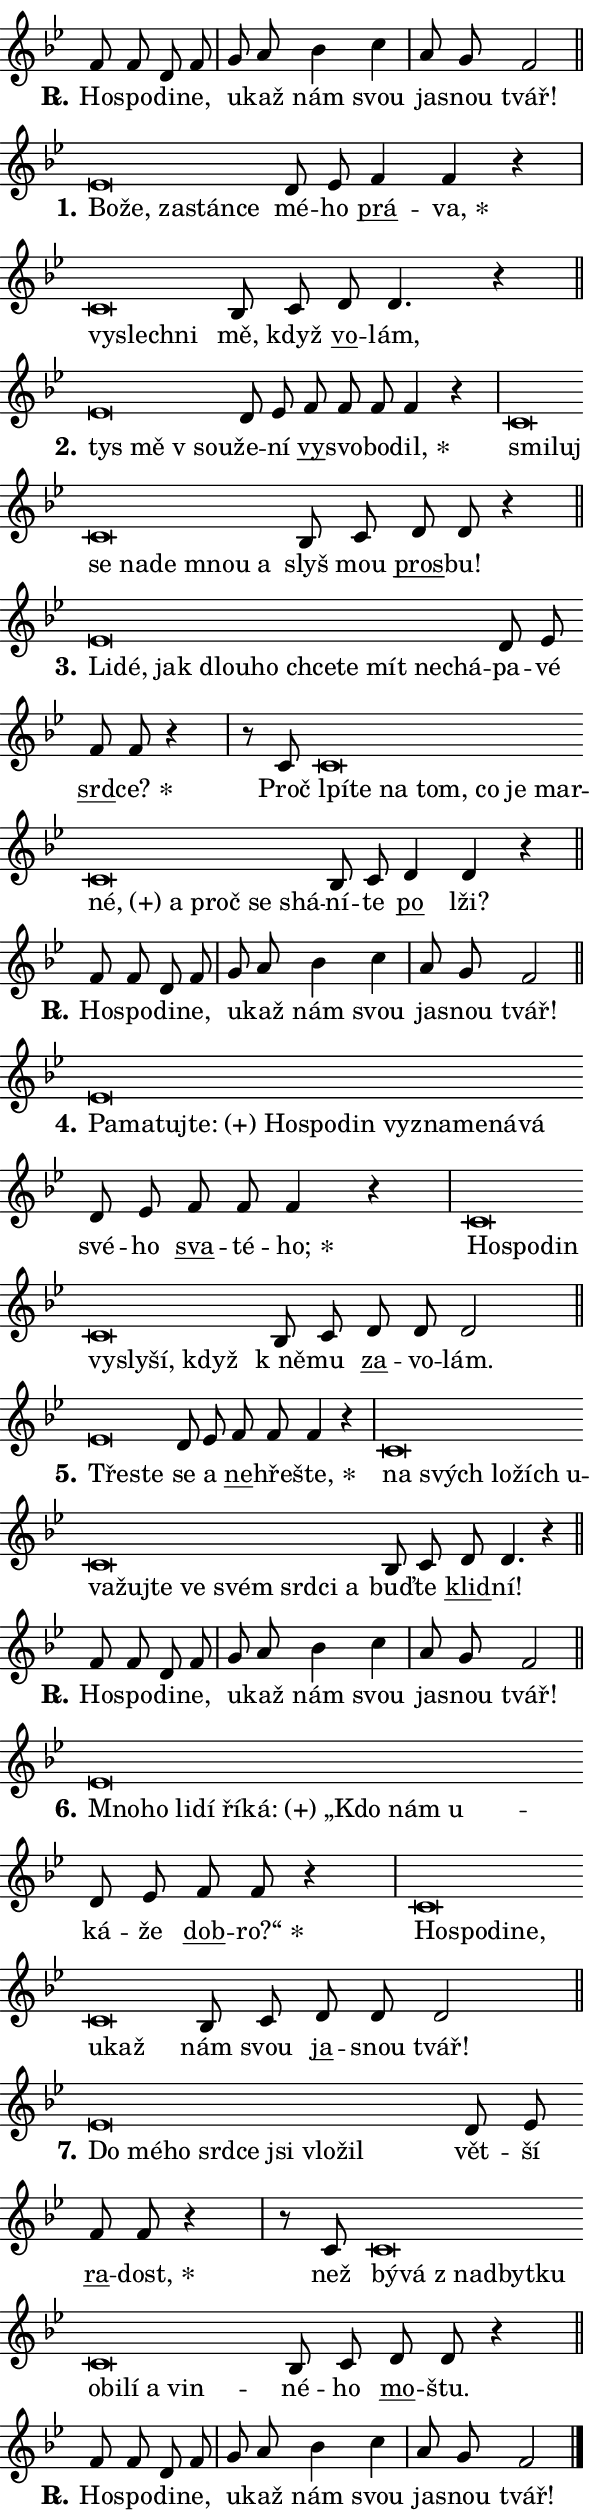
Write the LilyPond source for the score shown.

\version "2.24.0"
\header { tagline = "" }
\paper {
  indent = 0\cm
  top-margin = 0\cm
  right-margin = 0.13\cm % to fit lyric hyphens
  bottom-margin = 0\cm
  left-margin = 0\cm
  paper-width = 10\cm
  page-breaking = #ly:one-page-breaking
  system-system-spacing.basic-distance = #11
  score-system-spacing.basic-distance = #11
  ragged-last = ##f
}


%% Author: Thomas Morley
%% https://lists.gnu.org/archive/html/lilypond-user/2020-05/msg00002.html
#(define (line-position grob)
"Returns position of @var[grob} in current system:
   @code{'start}, if at first time-step
   @code{'end}, if at last time-step
   @code{'middle} otherwise
"
  (let* ((col (ly:item-get-column grob))
         (ln (ly:grob-object col 'left-neighbor))
         (rn (ly:grob-object col 'right-neighbor))
         (col-to-check-left (if (ly:grob? ln) ln col))
         (col-to-check-right (if (ly:grob? rn) rn col))
         (break-dir-left
           (and
             (ly:grob-property col-to-check-left 'non-musical #f)
             (ly:item-break-dir col-to-check-left)))
         (break-dir-right
           (and
             (ly:grob-property col-to-check-right 'non-musical #f)
             (ly:item-break-dir col-to-check-right))))
        (cond ((eqv? 1 break-dir-left) 'start)
              ((eqv? -1 break-dir-right) 'end)
              (else 'middle))))

#(define (tranparent-at-line-position vctor)
  (lambda (grob)
  "Relying on @code{line-position} select the relevant enry from @var{vctor}.
Used to determine transparency,"
    (case (line-position grob)
      ((end) (not (vector-ref vctor 0)))
      ((middle) (not (vector-ref vctor 1)))
      ((start) (not (vector-ref vctor 2))))))

noteHeadBreakVisibility =
#(define-music-function (break-visibility)(vector?)
"Makes @code{NoteHead}s transparent relying on @var{break-visibility}"
#{
  \override NoteHead.transparent =
    #(tranparent-at-line-position break-visibility)
#})

#(define delete-ledgers-for-transparent-note-heads
  (lambda (grob)
    "Reads whether a @code{NoteHead} is transparent.
If so this @code{NoteHead} is removed from @code{'note-heads} from
@var{grob}, which is supposed to be @code{LedgerLineSpanner}.
As a result ledgers are not printed for this @code{NoteHead}"
    (let* ((nhds-array (ly:grob-object grob 'note-heads))
           (nhds-list
             (if (ly:grob-array? nhds-array)
                 (ly:grob-array->list nhds-array)
                 '()))
           ;; Relies on the transparent-property being done before
           ;; Staff.LedgerLineSpanner.after-line-breaking is executed.
           ;; This is fragile ...
           (to-keep
             (remove
               (lambda (nhd)
                 (ly:grob-property nhd 'transparent #f))
               nhds-list)))
      ;; TODO find a better method to iterate over grob-arrays, similiar
      ;; to filter/remove etc for lists
      ;; For now rebuilt from scratch
      (set! (ly:grob-object grob 'note-heads)  '())
      (for-each
        (lambda (nhd)
          (ly:pointer-group-interface::add-grob grob 'note-heads nhd))
        to-keep))))

squashNotes = {
  \override NoteHead.X-extent = #'(-0.2 . 0.2)
  \override NoteHead.Y-extent = #'(-0.75 . 0)
  \override NoteHead.stencil =
    #(lambda (grob)
       (let ((pos (ly:grob-property grob 'staff-position)))
         (begin
           (if (< pos -7) (display "ERROR: Lower brevis then expected\n") (display ""))
           (if (<= pos -6) ly:text-interface::print ly:note-head::print))))
}
unSquashNotes = {
  \revert NoteHead.X-extent
  \revert NoteHead.Y-extent
  \revert NoteHead.stencil
}

hideNotes = \noteHeadBreakVisibility #begin-of-line-visible
unHideNotes = \noteHeadBreakVisibility #all-visible

% work-around for resetting accidentals
% https://lilypond.org/doc/v2.23/Documentation/notation/displaying-rhythms#unmetered-music
cadenzaMeasure = {
  \cadenzaOff
  \partial 1024 s1024
  \cadenzaOn
}

#(define-markup-command (accent layout props text) (markup?)
  "Underline accented syllable"
  (interpret-markup layout props
    #{\markup \override #'(offset . 4.3) \underline { #text }#}))

responsum = \markup \concat {
  "R" \hspace #-1.05 \path #0.1 #'((moveto 0 0.07) (lineto 0.9 0.8)) \hspace #0.05 "."
}

spaceSize = #0.6828661417322834 % exact space size for TeX Gyre Schola

\layout {
  \context {
    \Staff
    \remove "Time_signature_engraver"
    \override LedgerLineSpanner.after-line-breaking = #delete-ledgers-for-transparent-note-heads
  }
  \context {
    \Lyrics {
      \override LyricSpace.minimum-distance = \spaceSize
      \override LyricText.font-name = #"TeX Gyre Schola"
      \override LyricText.font-size = 1
      \override StanzaNumber.font-name = #"TeX Gyre Schola Bold"
      \override StanzaNumber.font-size = 1
    }
  }
  \context {
    \Score 
    \override NoteHead.text =
      #(lambda (grob) 
        (let ((pos (ly:grob-property grob 'staff-position)))
          #{\markup {
            \combine
              \halign #-0.55 \raise #(if (= pos -6) 0 0.5) \override #'(thickness . 2) \draw-line #'(3.2 . 0)
              \musicglyph "noteheads.sM1"
          }#}))
  }
}

% magnetic-lyrics.ily
%
%   written by
%     Jean Abou Samra <jean@abou-samra.fr>
%     Werner Lemberg <wl@gnu.org>
%
%   adapted by
%     Jiri Hon <jiri.hon@gmail.com>
%
% Version 2022-Apr-15

% https://www.mail-archive.com/lilypond-user@gnu.org/msg149350.html

#(define (Left_hyphen_pointer_engraver context)
   "Collect syllable-hyphen-syllable occurrences in lyrics and store
them in properties.  This engraver only looks to the left.  For
example, if the lyrics input is @code{foo -- bar}, it does the
following.

@itemize @bullet
@item
Set the @code{text} property of the @code{LyricHyphen} grob between
@q{foo} and @q{bar} to @code{foo}.

@item
Set the @code{left-hyphen} property of the @code{LyricText} grob with
text @q{foo} to the @code{LyricHyphen} grob between @q{foo} and
@q{bar}.
@end itemize

Use this auxiliary engraver in combination with the
@code{lyric-@/text::@/apply-@/magnetic-@/offset!} hook."
   (let ((hyphen #f)
         (text #f))
     (make-engraver
      (acknowledgers
       ((lyric-syllable-interface engraver grob source-engraver)
        (set! text grob)))
      (end-acknowledgers
       ((lyric-hyphen-interface engraver grob source-engraver)
        ;(when (not (grob::has-interface grob 'lyric-space-interface))
          (set! hyphen grob)));)
      ((stop-translation-timestep engraver)
       (when (and text hyphen)
         (ly:grob-set-object! text 'left-hyphen hyphen))
       (set! text #f)
       (set! hyphen #f)))))

#(define (lyric-text::apply-magnetic-offset! grob)
   "If the space between two syllables is less than the value in
property @code{LyricText@/.details@/.squash-threshold}, move the right
syllable to the left so that it gets concatenated with the left
syllable.

Use this function as a hook for
@code{LyricText@/.after-@/line-@/breaking} if the
@code{Left_@/hyphen_@/pointer_@/engraver} is active."
   (let ((hyphen (ly:grob-object grob 'left-hyphen #f)))
     (when hyphen
       (let ((left-text (ly:spanner-bound hyphen LEFT)))
         (when (grob::has-interface left-text 'lyric-syllable-interface)
           (let* ((common (ly:grob-common-refpoint grob left-text X))
                  (this-x-ext (ly:grob-extent grob common X))
                  (left-x-ext
                   (begin
                     ;; Trigger magnetism for left-text.
                     (ly:grob-property left-text 'after-line-breaking)
                     (ly:grob-extent left-text common X)))
                  ;; `delta` is the gap width between two syllables.
                  (delta (- (interval-start this-x-ext)
                            (interval-end left-x-ext)))
                  (details (ly:grob-property grob 'details))
                  (threshold (assoc-get 'squash-threshold details 0.2)))
             (when (< delta threshold)
               (let* (;; We have to manipulate the input text so that
                      ;; ligatures crossing syllable boundaries are not
                      ;; disabled.  For languages based on the Latin
                      ;; script this is essentially a beautification.
                      ;; However, for non-Western scripts it can be a
                      ;; necessity.
                      (lt (ly:grob-property left-text 'text))
                      (rt (ly:grob-property grob 'text))
                      (is-space (grob::has-interface hyphen 'lyric-space-interface))
                      (space (if is-space " " ""))
                      (extra-delta (if is-space spaceSize 0))
                      ;; Append new syllable.
                      (ltrt-space (if (and (string? lt) (string? rt))
                                (string-append lt space rt)
                                (make-concat-markup (list lt space rt))))
                      ;; Right-align `ltrt` to the right side.
                      (ltrt-space-markup (grob-interpret-markup
                               grob
                               (make-translate-markup
                                (cons (interval-length this-x-ext) 0)
                                (make-right-align-markup ltrt-space)))))
                 (begin
                   ;; Don't print `left-text`.
                   (ly:grob-set-property! left-text 'stencil #f)
                   ;; Set text and stencil (which holds all collected
                   ;; syllables so far) and shift it to the left.
                   (ly:grob-set-property! grob 'text ltrt-space)
                   (ly:grob-set-property! grob 'stencil ltrt-space-markup)
                   (ly:grob-translate-axis! grob (- (- delta extra-delta)) X))))))))))


#(define (lyric-hyphen::displace-bounds-first grob)
   ;; Make very sure this callback isn't triggered too early.
   (let ((left (ly:spanner-bound grob LEFT))
         (right (ly:spanner-bound grob RIGHT)))
     (ly:grob-property left 'after-line-breaking)
     (ly:grob-property right 'after-line-breaking)
     (ly:lyric-hyphen::print grob)))

squashThreshold = #0.4

\layout {
  \context {
    \Lyrics
    \consists #Left_hyphen_pointer_engraver
    \override LyricText.after-line-breaking =
      #lyric-text::apply-magnetic-offset!
    \override LyricHyphen.stencil = #lyric-hyphen::displace-bounds-first
    \override LyricText.details.squash-threshold = \squashThreshold
    \override LyricHyphen.minimum-distance = 0
    \override LyricHyphen.minimum-length = \squashThreshold
  }
}

squashText = \override LyricText.details.squash-threshold = 9999
unSquashText = \override LyricText.details.squash-threshold = \squashThreshold

leftText = \override LyricText.self-alignment-X = #LEFT
unLeftText = \revert LyricText.self-alignment-X

starOffset = #(lambda (grob) 
                (let ((x_offset (ly:self-alignment-interface::aligned-on-x-parent grob)))
                  (if (= x_offset 0) 0 (+ x_offset 1.2))))

star = #(define-music-function (syllable)(string?)
"Append star separator at the end of a syllable"
#{
  \once \override LyricText.X-offset = #starOffset
  \lyricmode { \markup {
    #syllable
    \override #'((font-name . "TeX Gyre Schola Bold")) \hspace #0.2 \lower #0.65 \larger "*"
  } }
#})

starAccent = #(define-music-function (syllable)(string?)
"Append star separator at the end of a syllable and make accent"
#{
  \once \override LyricText.X-offset = #starOffset
  \lyricmode { \markup {
    \accent #syllable
    \override #'((font-name . "TeX Gyre Schola Bold")) \hspace #0.2 \lower #0.65 \larger "*"
  } }
#})

breath = #(define-music-function (syllable)(string?)
"Append breathing indicator at the end of a syllable"
#{
  \lyricmode { \markup { #syllable "+" } }
#})

optionalBreath = #(define-music-function (syllable)(string?)
"Append optional breathing indicator at the end of a syllable"
#{
  \lyricmode { \markup { #syllable "(+)" } }
#})


\score {
    <<
        \new Voice = "melody" { \cadenzaOn \key bes \major \relative { f'8 f d f \cadenzaMeasure \bar "|" g a bes4 c \cadenzaMeasure \bar "|" a8 g f2 \cadenzaMeasure \bar "||" \break } }
        \new Lyrics \lyricsto "melody" { \lyricmode { \set stanza = \responsum
Ho -- spo -- di -- ne, u -- kaž nám svou ja -- snou tvář! } }
    >>
    \layout {}
}

\score {
    <<
        \new Voice = "melody" { \cadenzaOn \key bes \major \relative { \squashNotes es'\breve*1/16 \hideNotes \breve*1/16 \bar "" \breve*1/16 \bar "" \breve*1/16 \breve*1/16 \bar "" \unHideNotes \unSquashNotes d8 es \bar "" f4 f r \cadenzaMeasure \bar "|" \squashNotes c\breve*1/16 \hideNotes \breve*1/16 \breve*1/16 \bar "" \unHideNotes \unSquashNotes bes8 c \bar "" d8 d4. r4 \cadenzaMeasure \bar "||" \break } }
        \new Lyrics \lyricsto "melody" { \lyricmode { \set stanza = "1."
\leftText Bo -- \squashText že, za -- stán -- ce \unLeftText \unSquashText mé -- ho \markup \accent prá -- \star va, \leftText vy -- \squashText slech -- ni \unLeftText \unSquashText mě, když \markup \accent vo -- lám, } }
    >>
    \layout {}
}

\score {
    <<
        \new Voice = "melody" { \cadenzaOn \key bes \major \relative { \squashNotes es'\breve*1/16 \hideNotes \breve*1/16 \breve*1/16 \bar "" \unHideNotes \unSquashNotes d8 es \bar "" f f f f4 r \cadenzaMeasure \bar "|" \squashNotes c\breve*1/16 \hideNotes \breve*1/16 \bar "" \breve*1/16 \bar "" \breve*1/16 \bar "" \breve*1/16 \bar "" \breve*1/16 \breve*1/16 \bar "" \unHideNotes \unSquashNotes bes8 c \bar "" d8 d r4 \cadenzaMeasure \bar "||" \break } }
        \new Lyrics \lyricsto "melody" { \lyricmode { \set stanza = "2."
\leftText tys \squashText mě "v sou" -- \unLeftText \unSquashText že -- ní \markup \accent vy -- svo -- bo -- \star dil, \leftText smi -- \squashText luj se na -- de mnou a \unLeftText \unSquashText slyš mou \markup \accent pros -- bu! } }
    >>
    \layout {}
}

\score {
    <<
        \new Voice = "melody" { \cadenzaOn \key bes \major \relative { \squashNotes es'\breve*1/16 \hideNotes \breve*1/16 \bar "" \breve*1/16 \bar "" \breve*1/16 \bar "" \breve*1/16 \bar "" \breve*1/16 \bar "" \breve*1/16 \bar "" \breve*1/16 \bar "" \breve*1/16 \breve*1/16 \bar "" \unHideNotes \unSquashNotes d8 es \bar "" f f r4 \cadenzaMeasure \bar "|" r8 c \squashNotes c\breve*1/16 \hideNotes \breve*1/16 \bar "" \breve*1/16 \bar "" \breve*1/16 \bar "" \breve*1/16 \bar "" \breve*1/16 \bar "" \breve*1/16 \bar "" \breve*1/16 \bar "" \breve*1/16 \bar "" \breve*1/16 \bar "" \breve*1/16 \breve*1/16 \bar "" \unHideNotes \unSquashNotes bes8 c \bar "" d4 d4 r \cadenzaMeasure \bar "||" \break } }
        \new Lyrics \lyricsto "melody" { \lyricmode { \set stanza = "3."
\leftText Li -- \squashText dé, jak dlou -- ho chce -- te mít ne -- chá -- \unLeftText \unSquashText pa -- vé \markup \accent srd -- \star ce? Proč \leftText lpí -- \squashText te na tom, co je mar -- \optionalBreath né, a proč se shá -- \unLeftText \unSquashText ní -- te \markup \accent po lži? } }
    >>
    \layout {}
}

\score {
    <<
        \new Voice = "melody" { \cadenzaOn \key bes \major \relative { f'8 f d f \cadenzaMeasure \bar "|" g a bes4 c \cadenzaMeasure \bar "|" a8 g f2 \cadenzaMeasure \bar "||" \break } }
        \new Lyrics \lyricsto "melody" { \lyricmode { \set stanza = \responsum
Ho -- spo -- di -- ne, u -- kaž nám svou ja -- snou tvář! } }
    >>
    \layout {}
}

\score {
    <<
        \new Voice = "melody" { \cadenzaOn \key bes \major \relative { \squashNotes es'\breve*1/16 \hideNotes \breve*1/16 \bar "" \breve*1/16 \bar "" \breve*1/16 \bar "" \breve*1/16 \bar "" \breve*1/16 \bar "" \breve*1/16 \bar "" \breve*1/16 \bar "" \breve*1/16 \bar "" \breve*1/16 \bar "" \breve*1/16 \breve*1/16 \bar "" \unHideNotes \unSquashNotes d8 es \bar "" f f f4 r \cadenzaMeasure \bar "|" \squashNotes c\breve*1/16 \hideNotes \breve*1/16 \bar "" \breve*1/16 \bar "" \breve*1/16 \bar "" \breve*1/16 \bar "" \breve*1/16 \breve*1/16 \bar "" \unHideNotes \unSquashNotes bes8 c \bar "" d d d2 \cadenzaMeasure \bar "||" \break } }
        \new Lyrics \lyricsto "melody" { \lyricmode { \set stanza = "4."
\leftText Pa -- \squashText ma -- tuj -- \optionalBreath te: Ho -- spo -- din vy -- zna -- me -- ná -- vá \unLeftText \unSquashText své -- ho \markup \accent sva -- té -- \star ho; \leftText Ho -- \squashText spo -- din vy -- sly -- ší, když \unLeftText \unSquashText "k ně" -- mu \markup \accent za -- vo -- lám. } }
    >>
    \layout {}
}

\score {
    <<
        \new Voice = "melody" { \cadenzaOn \key bes \major \relative { \squashNotes es'\breve*1/16 \hideNotes \breve*1/16 \bar "" \unHideNotes \unSquashNotes d8 es \bar "" f f f4 r \cadenzaMeasure \bar "|" \squashNotes c\breve*1/16 \hideNotes \breve*1/16 \bar "" \breve*1/16 \bar "" \breve*1/16 \bar "" \breve*1/16 \bar "" \breve*1/16 \bar "" \breve*1/16 \bar "" \breve*1/16 \bar "" \breve*1/16 \bar "" \breve*1/16 \bar "" \breve*1/16 \bar "" \breve*1/16 \breve*1/16 \bar "" \unHideNotes \unSquashNotes bes8 c \bar "" d d4. r4 \cadenzaMeasure \bar "||" \break } }
        \new Lyrics \lyricsto "melody" { \lyricmode { \set stanza = "5."
\leftText Tře -- \squashText ste \unLeftText \unSquashText se a \markup \accent ne -- hře -- \star šte, \leftText na \squashText svých lo -- žích u -- va -- žuj -- te ve svém srd -- ci a \unLeftText \unSquashText buď -- te \markup \accent klid -- ní! } }
    >>
    \layout {}
}

\score {
    <<
        \new Voice = "melody" { \cadenzaOn \key bes \major \relative { f'8 f d f \cadenzaMeasure \bar "|" g a bes4 c \cadenzaMeasure \bar "|" a8 g f2 \cadenzaMeasure \bar "||" \break } }
        \new Lyrics \lyricsto "melody" { \lyricmode { \set stanza = \responsum
Ho -- spo -- di -- ne, u -- kaž nám svou ja -- snou tvář! } }
    >>
    \layout {}
}

\score {
    <<
        \new Voice = "melody" { \cadenzaOn \key bes \major \relative { \squashNotes es'\breve*1/16 \hideNotes \breve*1/16 \bar "" \breve*1/16 \bar "" \breve*1/16 \bar "" \breve*1/16 \bar "" \breve*1/16 \bar "" \breve*1/16 \bar "" \breve*1/16 \breve*1/16 \bar "" \unHideNotes \unSquashNotes d8 es \bar "" f f r4 \cadenzaMeasure \bar "|" \squashNotes c\breve*1/16 \hideNotes \breve*1/16 \bar "" \breve*1/16 \bar "" \breve*1/16 \bar "" \breve*1/16 \breve*1/16 \bar "" \unHideNotes \unSquashNotes bes8 c \bar "" d d d2 \cadenzaMeasure \bar "||" \break } }
        \new Lyrics \lyricsto "melody" { \lyricmode { \set stanza = "6."
\leftText Mno -- \squashText ho li -- dí ří -- \optionalBreath ká: „Kdo nám u -- \unLeftText \unSquashText ká -- že \markup \accent dob -- \star ro?“ \leftText Ho -- \squashText spo -- di -- ne, u -- kaž \unLeftText \unSquashText nám svou \markup \accent ja -- snou tvář! } }
    >>
    \layout {}
}

\score {
    <<
        \new Voice = "melody" { \cadenzaOn \key bes \major \relative { \squashNotes es'\breve*1/16 \hideNotes \breve*1/16 \bar "" \breve*1/16 \bar "" \breve*1/16 \bar "" \breve*1/16 \bar "" \breve*1/16 \bar "" \breve*1/16 \breve*1/16 \bar "" \unHideNotes \unSquashNotes d8 es \bar "" f f r4 \cadenzaMeasure \bar "|" r8 c8 \squashNotes c\breve*1/16 \hideNotes \breve*1/16 \bar "" \breve*1/16 \bar "" \breve*1/16 \bar "" \breve*1/16 \bar "" \breve*1/16 \bar "" \breve*1/16 \bar "" \breve*1/16 \bar "" \breve*1/16 \breve*1/16 \bar "" \unHideNotes \unSquashNotes bes8 c \bar "" d8 d r4 \cadenzaMeasure \bar "||" \break } }
        \new Lyrics \lyricsto "melody" { \lyricmode { \set stanza = "7."
\leftText Do \squashText mé -- ho srd -- ce jsi vlo -- žil \unLeftText \unSquashText vět -- ší \markup \accent ra -- \star dost, než \leftText bý -- \squashText vá "z nad" -- byt -- ku o -- bi -- lí a vin -- \unLeftText \unSquashText né -- ho \markup \accent mo -- štu. } }
    >>
    \layout {}
}

\score {
    <<
        \new Voice = "melody" { \cadenzaOn \key bes \major \relative { f'8 f d f \cadenzaMeasure \bar "|" g a bes4 c \cadenzaMeasure \bar "|" a8 g f2 \cadenzaMeasure \bar "||" \break } \bar "|." }
        \new Lyrics \lyricsto "melody" { \lyricmode { \set stanza = \responsum
Ho -- spo -- di -- ne, u -- kaž nám svou ja -- snou tvář! } }
    >>
    \layout {}
}
